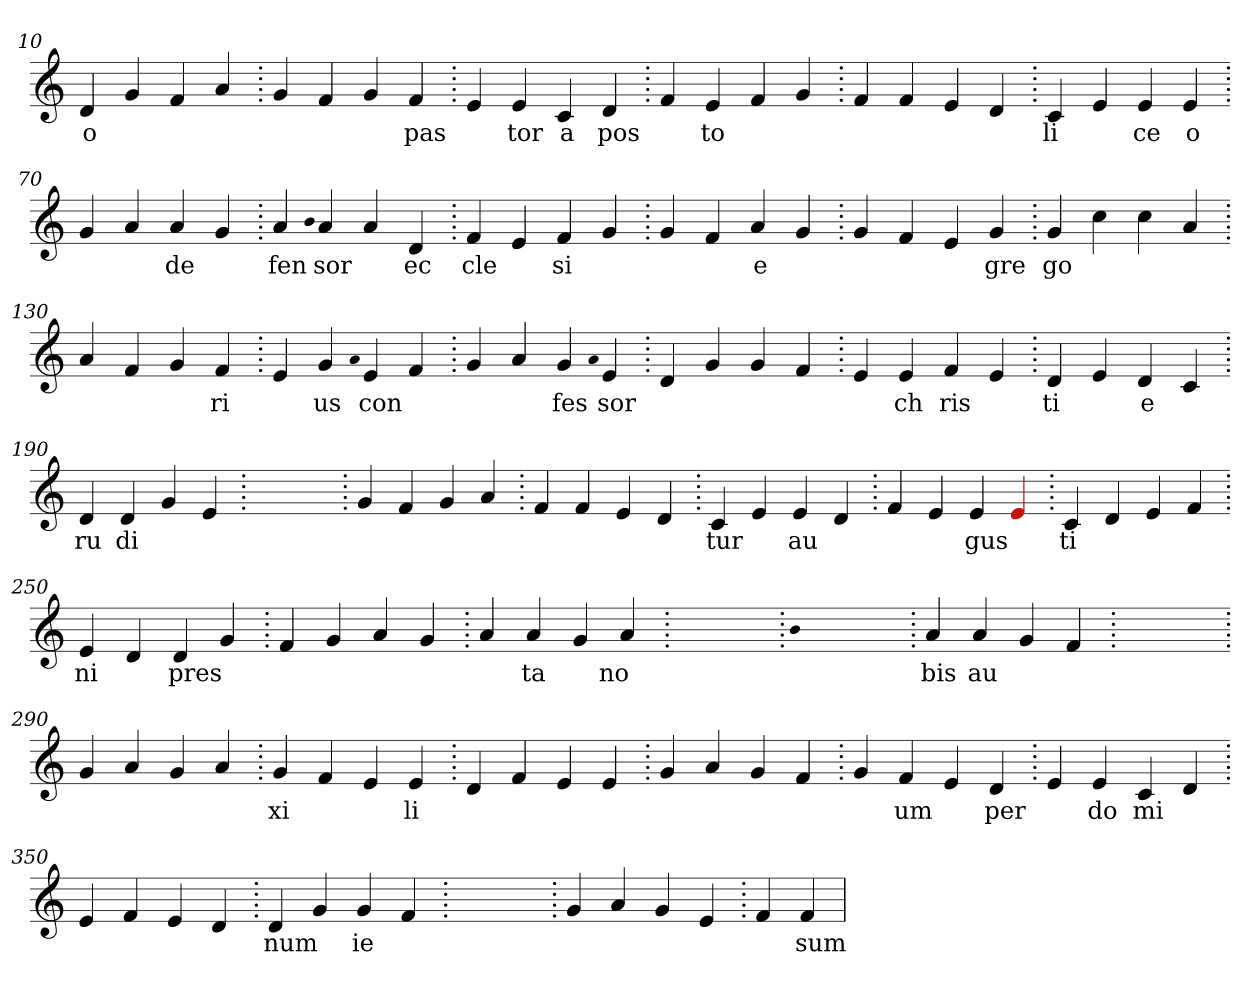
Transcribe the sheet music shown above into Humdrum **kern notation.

**kern	**text
*part1	*part1
*staff1	*staff1
*clefG2	*
=10.	=10.
4d	o
4g	.
4f	.
4a	.
=20.	=20.
4g	.
4f	.
4g	.
4f	pas
=30.	=30.
4e	.
4e	tor
4c	a
4d	pos
=40.	=40.
4f	.
4e	to
4f	.
4g	.
=50.	=50.
4f	.
4f	.
4e	.
4d	.
=60.	=60.
4c	li
4e	.
4e	ce
4e	o
=70.	=70.
4g	.
4a	.
4a	de
4g	.
=80.	=80.
4a	fen
qqb	.
4a	sor
4a	.
4d	ec
=90.	=90.
4f	cle
4e	.
4f	si
4g	.
=100.	=100.
4g	.
4f	.
4a	e
4g	.
=110.	=110.
4g	.
4f	.
4e	.
4g	gre
=120.	=120.
4g	go
4cc	.
4cc	.
4a	.
=130.	=130.
4a	.
4f	.
4g	.
4f	ri
=140.	=140.
4e	.
4g	us
qqa	.
4e	con
4f	.
=150.	=150.
4g	.
4a	.
4g	fes
qqa	.
4e	sor
=160.	=160.
4d	.
4g	.
4g	.
4f	.
=170.	=170.
4e	.
4e	ch
4f	ris
4e	.
=180.	=180.
4d	ti
4e	.
4d	e
4c	.
=190.	=190.
4d	ru
4d	di
4g	.
4e	.
=200.	=200.
1ryy	.
=200.	=200.
4g	.
4f	.
4g	.
4a	.
=210.	=210.
4f	.
4f	.
4e	.
4d	.
=220.	=220.
4c	tur
4e	.
4e	au
4d	.
=230.	=230.
4f	.
4e	.
4e	gus
4Re	.
=240.	=240.
4c	ti
4d	.
4e	.
4f	.
=250.	=250.
4e	ni
4d	.
4d	pres
4g	.
=260.	=260.
4f	.
4g	.
4a	.
4g	.
=270.	=270.
4a	.
4a	ta
4g	.
4a	no
=280.	=280.
1ryy	.
=280.	=280.
qqb	.
1ryy	.
=280.	=280.
4a	bis
4a	au
4g	.
4f	.
=290.	=290.
1ryy	.
=290.	=290.
4g	.
4a	.
4g	.
4a	.
=300.	=300.
4g	xi
4f	.
4e	.
4e	li
=310.	=310.
4d	.
4f	.
4e	.
4e	.
=320.	=320.
4g	.
4a	.
4g	.
4f	.
=330.	=330.
4g	.
4f	um
4e	.
4d	per
=340.	=340.
4e	.
4e	do
4c	mi
4d	.
=350.	=350.
4e	.
4f	.
4e	.
4d	.
=360.	=360.
4d	num
4g	.
4g	ie
4f	.
=370.	=370.
1ryy	.
=370.	=370.
4g	.
4a	.
4g	.
4e	.
=380.	=380.
4f	.
4f	sum
=	=
*-	*-
